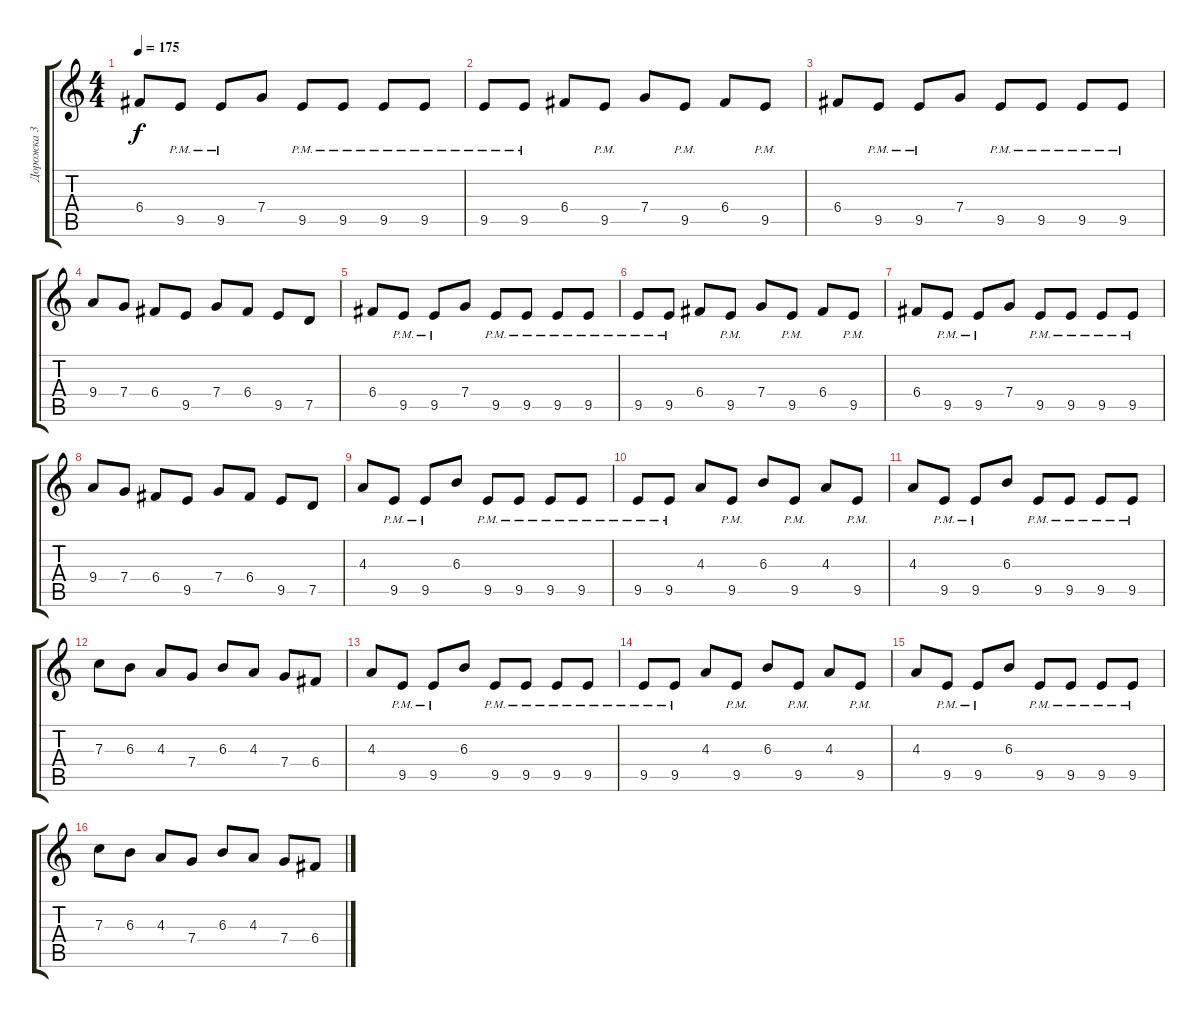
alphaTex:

\track ("Дорожка 3" "Дорожка 3") {instrument distortionguitar}
\staff {score tabs}
\tuning (D4 A3 F3 C3 G2 C2) {hide}
\ts (4 4)
\tempo 175
\clef g2
\ks c
6.4.8{dy f} 9.5{pm}.8 9.5{pm}.8 7.4.8 9.5{pm}.8 9.5{pm}.8 9.5{pm}.8 9.5{pm}.8 |
9.5{pm}.8 9.5{pm}.8 6.4.8 9.5{pm}.8 7.4.8 9.5{pm}.8 6.4.8 9.5{pm}.8 |
6.4.8 9.5{pm}.8 9.5{pm}.8 7.4.8 9.5{pm}.8 9.5{pm}.8 9.5{pm}.8 9.5{pm}.8 |
9.4.8 7.4.8 6.4.8 9.5.8 7.4.8 6.4.8 9.5.8 7.5.8 |
6.4.8 9.5{pm}.8 9.5{pm}.8 7.4.8 9.5{pm}.8 9.5{pm}.8 9.5{pm}.8 9.5{pm}.8 |
9.5{pm}.8 9.5{pm}.8 6.4.8 9.5{pm}.8 7.4.8 9.5{pm}.8 6.4.8 9.5{pm}.8 |
6.4.8 9.5{pm}.8 9.5{pm}.8 7.4.8 9.5{pm}.8 9.5{pm}.8 9.5{pm}.8 9.5{pm}.8 |
9.4.8 7.4.8 6.4.8 9.5.8 7.4.8 6.4.8 9.5.8 7.5.8 |
4.3.8 9.5{pm}.8 9.5{pm}.8 6.3.8 9.5{pm}.8 9.5{pm}.8 9.5{pm}.8 9.5{pm}.8 |
9.5{pm}.8 9.5{pm}.8 4.3.8 9.5{pm}.8 6.3.8 9.5{pm}.8 4.3.8 9.5{pm}.8 |
4.3.8 9.5{pm}.8 9.5{pm}.8 6.3.8 9.5{pm}.8 9.5{pm}.8 9.5{pm}.8 9.5{pm}.8 |
7.3.8 6.3.8 4.3.8 7.4.8 6.3.8 4.3.8 7.4.8 6.4.8 |
4.3.8 9.5{pm}.8 9.5{pm}.8 6.3.8 9.5{pm}.8 9.5{pm}.8 9.5{pm}.8 9.5{pm}.8 |
9.5{pm}.8 9.5{pm}.8 4.3.8 9.5{pm}.8 6.3.8 9.5{pm}.8 4.3.8 9.5{pm}.8 |
4.3.8 9.5{pm}.8 9.5{pm}.8 6.3.8 9.5{pm}.8 9.5{pm}.8 9.5{pm}.8 9.5{pm}.8 |
7.3.8 6.3.8 4.3.8 7.4.8 6.3.8 4.3.8 7.4.8 6.4.8
